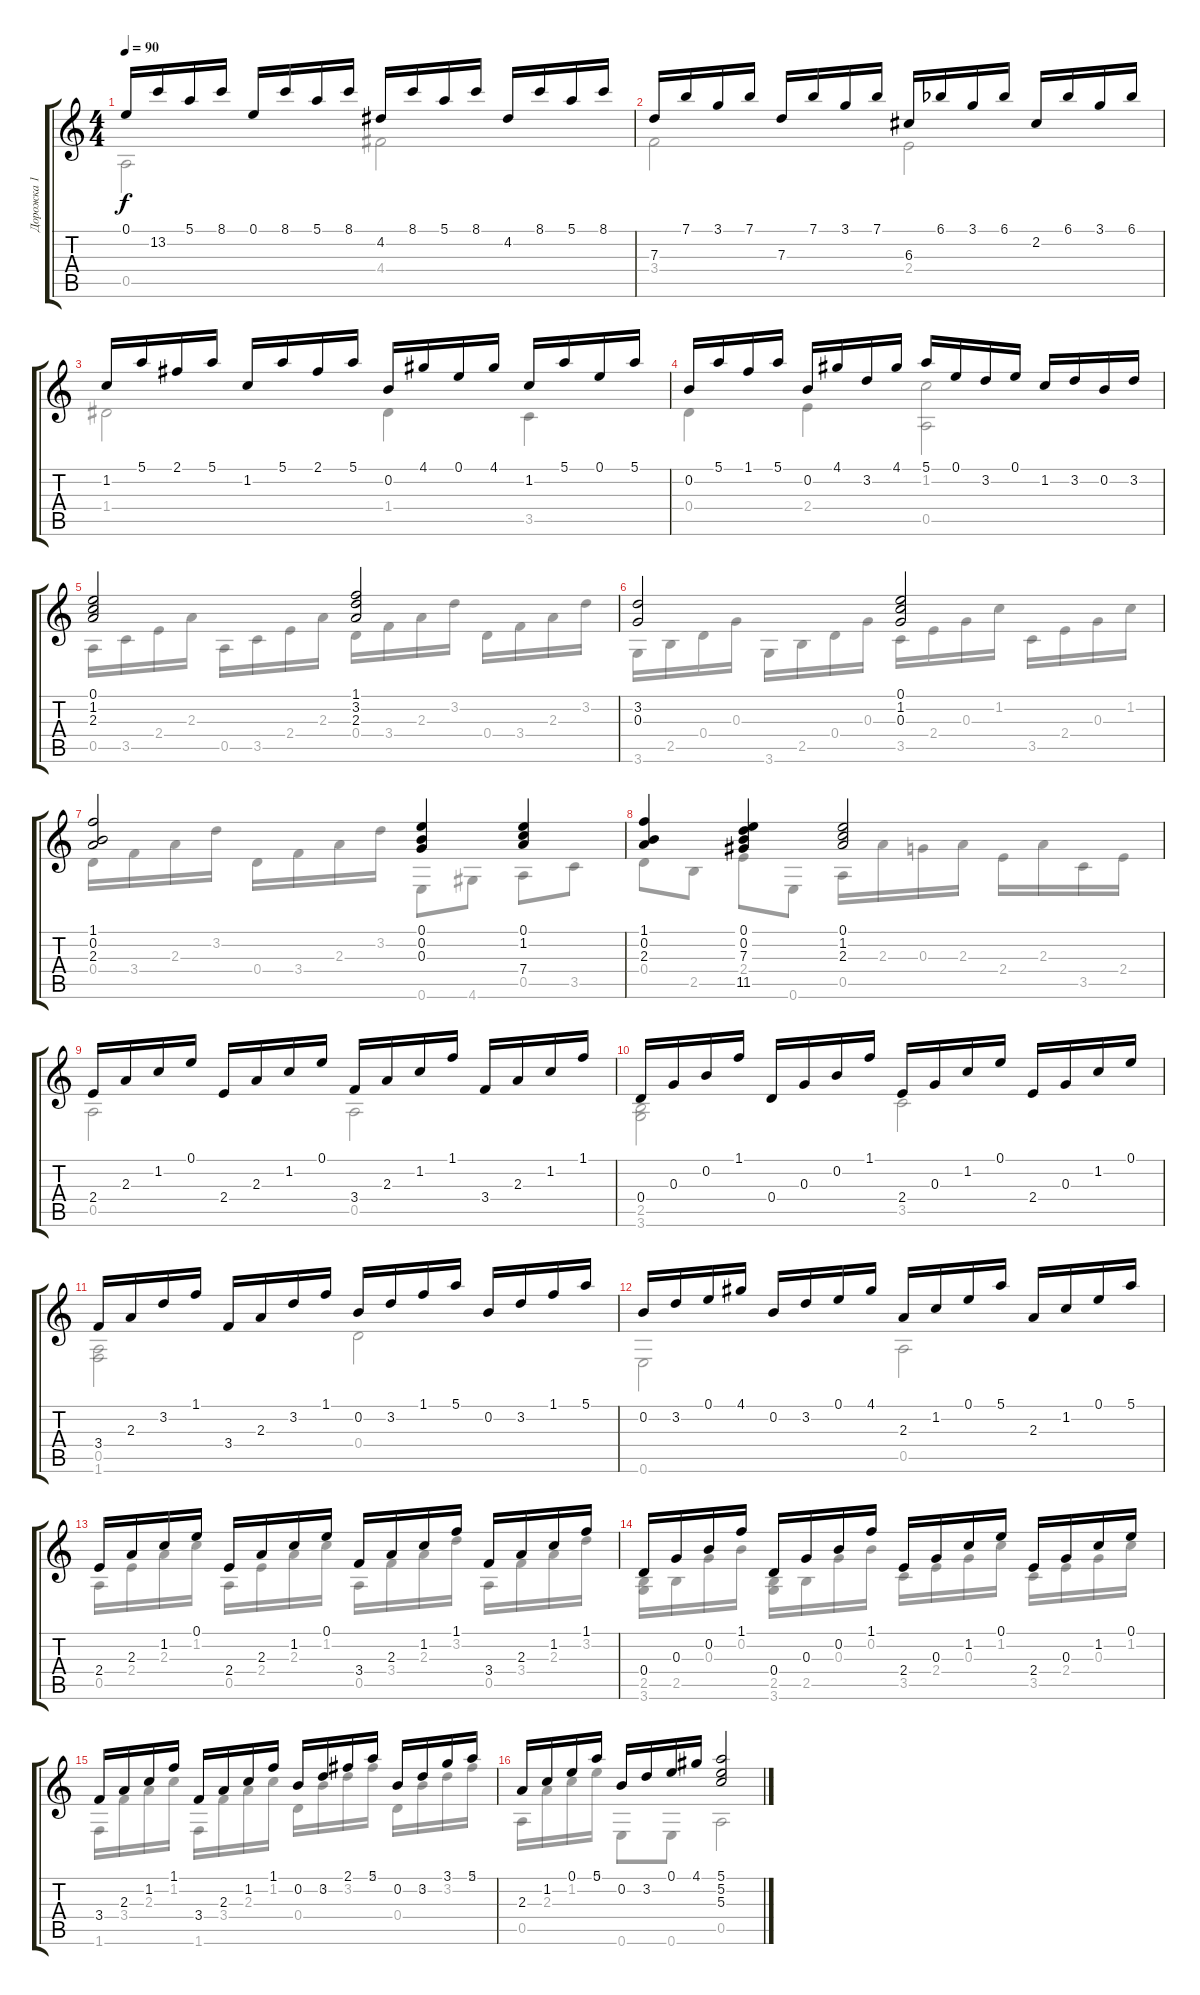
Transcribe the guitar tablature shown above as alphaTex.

\track ("Дорожка 1" "Дорожка 1") {instrument acousticguitarnylon}
\staff {score tabs}
\tuning (E4 B3 G3 D3 A2 E2) {hide}
\voice
\ts (4 4)
\tempo 90
\clef g2
\ks c
0.1.16{dy f} 13.2.16 5.1.16 8.1.16 0.1.16 8.1.16 5.1.16 8.1.16 4.2.16 8.1.16 5.1.16 8.1.16 4.2.16 8.1.16 5.1.16 8.1.16 |
7.3.16 7.1.16 3.1.16 7.1.16 7.3.16 7.1.16 3.1.16 7.1.16 6.3.16 6.1{acc b}.16 3.1.16 6.1{acc b}.16 2.2.16 6.1{acc b}.16 3.1.16 6.1{acc b}.16 |
1.2.16 5.1.16 2.1.16 5.1.16 1.2.16 5.1.16 2.1.16 5.1.16 0.2.16 4.1.16 0.1.16 4.1.16 1.2.16 5.1.16 0.1.16 5.1.16 |
0.2.16 5.1.16 1.1.16 5.1.16 0.2.16 4.1.16 3.2.16 4.1.16 5.1.16 0.1.16 3.2.16 0.1.16 1.2.16 3.2.16 0.2.16 3.2.16 |
(0.1 1.2 2.3).2 (1.1 3.2 2.3).2 |
(3.2 0.3).2 (0.1 1.2 0.3).2 |
(1.1 0.2 2.3).2 (0.1 0.2 0.3).4 (0.1 1.2 7.4).4 |
(1.1 0.2 2.3).4 (0.1 0.2 7.3 11.5).4 (0.1 1.2 2.3).2 |
2.4.16 2.3.16 1.2.16 0.1.16 2.4.16 2.3.16 1.2.16 0.1.16 3.4.16 2.3.16 1.2.16 1.1.16 3.4.16 2.3.16 1.2.16 1.1.16 |
0.4.16 0.3.16 0.2.16 1.1.16 0.4.16 0.3.16 0.2.16 1.1.16 2.4.16 0.3.16 1.2.16 0.1.16 2.4.16 0.3.16 1.2.16 0.1.16 |
3.4.16 2.3.16 3.2.16 1.1.16 3.4.16 2.3.16 3.2.16 1.1.16 0.2.16 3.2.16 1.1.16 5.1.16 0.2.16 3.2.16 1.1.16 5.1.16 |
0.2.16 3.2.16 0.1.16 4.1.16 0.2.16 3.2.16 0.1.16 4.1.16 2.3.16 1.2.16 0.1.16 5.1.16 2.3.16 1.2.16 0.1.16 5.1.16 |
2.4.16 2.3.16 1.2.16 0.1.16 2.4.16 2.3.16 1.2.16 0.1.16 3.4.16 2.3.16 1.2.16 1.1.16 3.4.16 2.3.16 1.2.16 1.1.16 |
0.4.16 0.3.16 0.2.16 1.1.16 0.4.16 0.3.16 0.2.16 1.1.16 2.4.16 0.3.16 1.2.16 0.1.16 2.4.16 0.3.16 1.2.16 0.1.16 |
3.4.16 2.3.16 1.2.16 1.1.16 3.4.16 2.3.16 1.2.16 1.1.16 0.2.16 3.2.16 2.1.16 5.1.16 0.2.16 3.2.16 3.1.16 5.1.16 |
2.3.16 1.2.16 0.1.16 5.1.16 0.2.16 3.2.16 0.1.16 4.1.16 (5.1 5.2 5.3).2
\voice
\clef g2
\ottava regular
\simile none
\ks c
0.5.2{dy f} 4.4.2 |
3.4.2 2.4.2 |
1.4.2 1.4.4 3.5.4 |
0.4.4 2.4.4 (1.2 0.5).2 |
0.5.16 3.5.16 2.4.16 2.3.16 0.5.16 3.5.16 2.4.16 2.3.16 0.4.16 3.4.16 2.3.16 3.2.16 0.4.16 3.4.16 2.3.16 3.2.16 |
3.6.16 2.5.16 0.4.16 0.3.16 3.6.16 2.5.16 0.4.16 0.3.16 3.5.16 2.4.16 0.3.16 1.2.16 3.5.16 2.4.16 0.3.16 1.2.16 |
0.4.16 3.4.16 2.3.16 3.2.16 0.4.16 3.4.16 2.3.16 3.2.16 0.6.8 4.6.8 0.5.8 3.5.8 |
0.4.8 2.5.8 2.4.8 0.6.8 0.5.16 2.3.16 0.3.16 2.3.16 2.4.16 2.3.16 3.5.16 2.4.16 |
0.5.2 0.5.2 |
(2.5 3.6).2 3.5.2 |
(0.5 1.6).2 0.4.2 |
0.6.2 0.5.2 |
0.5.16 2.4.16 2.3.16 1.2.16 0.5.16 2.4.16 2.3.16 1.2.16 0.5.16 3.4.16 2.3.16 3.2.16 0.5.16 3.4.16 2.3.16 3.2.16 |
(2.5 3.6).16 2.5.16 0.3.16 0.2.16 (2.5 3.6).16 2.5.16 0.3.16 0.2.16 3.5.16 2.4.16 0.3.16 1.2.16 3.5.16 2.4.16 0.3.16 1.2.16 |
1.6.16 3.4.16 2.3.16 1.2.16 1.6.16 3.4.16 2.3.16 1.2.16 0.4.16 0.2.16 3.2.16 2.1.16 0.4.16 0.2.16 3.2.16 2.1.16 |
0.5.16 2.3.16 1.2.16 0.1.16 0.6.8 0.6.8 0.5.2
